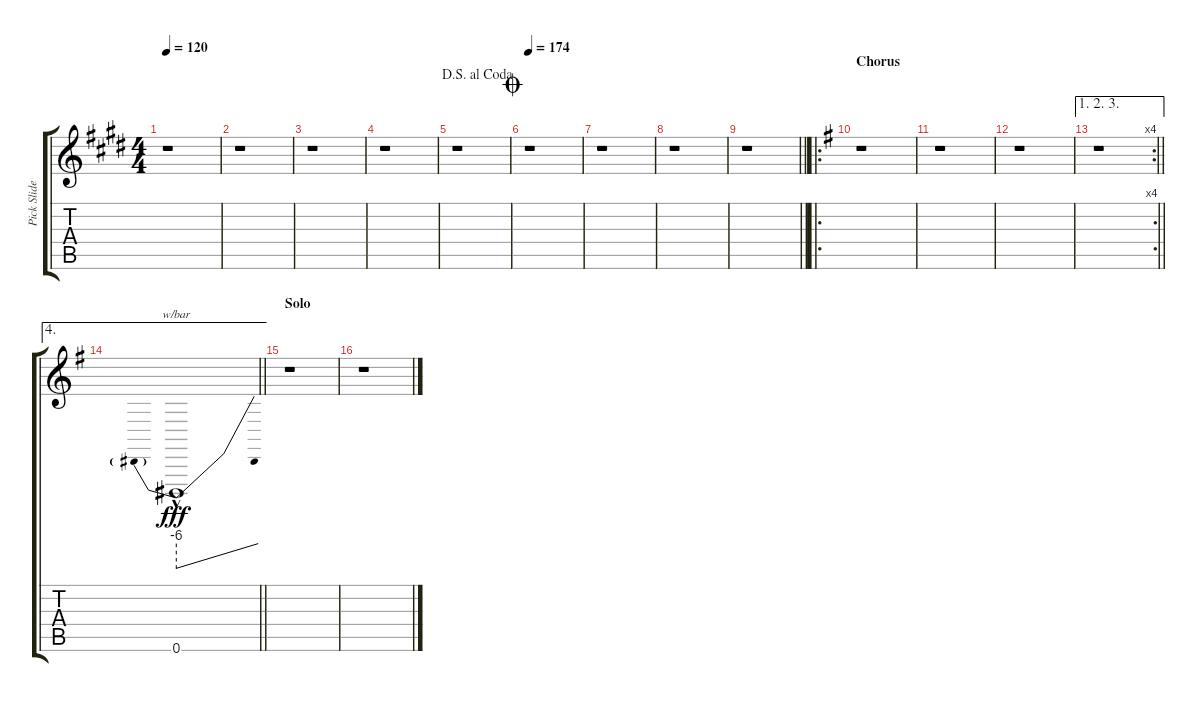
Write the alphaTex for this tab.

\track ("Pick Slide" "Pick Slide") {instrument guitarfretnoise}
\staff {score tabs}
\tuning (Eb4 Bb3 Gb3 Db3 Ab2 Eb2) {hide}
\ts (4 4)
\tempo 120
\clef g2
\ks e
r.1{dy fff} |
r.1 |
r.1 |
r.1 |
\jump dalsegnoalcoda
r.1 |
\jump coda
\tempo 174
r.1 |
r.1 |
r.1 |
\barLineRight lightlight
r.1 |
\ro
\section ("" "Chorus")
\ks g
r.1 |
r.1 |
r.1 |
\ae (1 2 3)
\rc 4
\barLineRight lightlight
r.1 |
\ae 4
\barLineRight lightlight
0.6{hac}.1{tbe (predivedive default 0 -24 60 0) volume 16 instrument overdrivenguitar} |
\section ("" "Solo")
r.1 |
r.1
